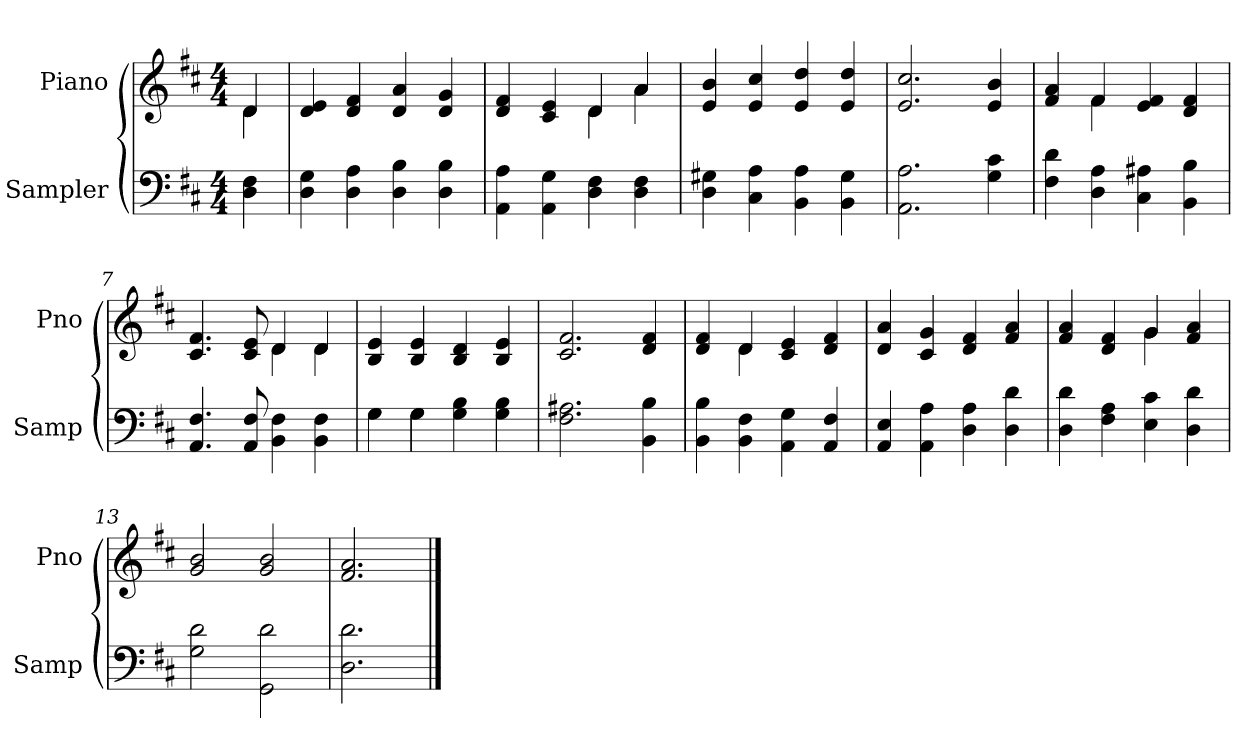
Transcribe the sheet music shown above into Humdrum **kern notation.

**kern	**kern
*part2	*part1
*staff2	*staff1
*I"Sampler	*I"Piano
*I'Samp	*I'Pno
*clefF4	*clefG2
*k[f#c#]	*k[f#c#]
*D:	*D:
*M4/4	*M4/4
=1	=1
*	*^
4D 4F#	4d/	4d
*	*v	*v
=2	=2
4D 4G	4d 4e
4D 4A	4d 4f#
4D 4B	4d 4a
4D 4B	4d 4g
=3	=3
*	*^
4AA 4A	4d 4f#	2ryy
4AA 4G	4c# 4e	.
4D 4F#	4d/	4d
4D 4F#	4a/	4a
*	*v	*v
=4	=4
4D 4G#X	4e 4b
4C# 4A	4e 4cc#
4BB 4A	4e 4dd
4BB 4G#	4e 4dd
=5	=5
2.AA 2.A	2.e 2.cc#
4G 4c#	4e 4b
=6	=6
*	*^
4F# 4d	4f# 4a	4ryy
4D 4A	4f#/	4f#
4C# 4A#X	4e 4f#	2ryy
4BB 4B	4d 4f#	.
=7	=7	=7
4.AA 4.F#	4.c# 4.f#	2ryy
8AA 8F#	8c# 8e	.
4BB 4F#	4d/	4d
4BB 4F#	4d/	4d
*	*v	*v
=8	=8
*^	*
4G\	4G	4B 4e
4G\	4G	4B 4e
4G 4B	2ryy	4B 4d
4G 4B	.	4B 4e
*v	*v	*
=9	=9
2.F# 2.A#X	2.c# 2.f#
4BB 4B	4d 4f#
=10	=10
*	*^
4BB 4B	4d 4f#	4ryy
4BB 4F#	4d/	4d
4AA 4G	4c# 4e	2ryy
4AA 4F#	4d 4f#	.
*	*v	*v
=11	=11
4AA 4E	4d 4a
4AA 4A	4c# 4g
4D 4A	4d 4f#
4D 4d	4f# 4a
=12	=12
*	*^
4D 4d	4f# 4a	2ryy
4F# 4A	4d 4f#	.
4E 4c#	4g/	4g
4D 4d	4f# 4a	4ryy
*	*v	*v
=13	=13
2G 2d	2g 2b
2GG 2d	2g 2b
=14	=14
2.D 2.d	2.f# 2.a
==	==
*-	*-
